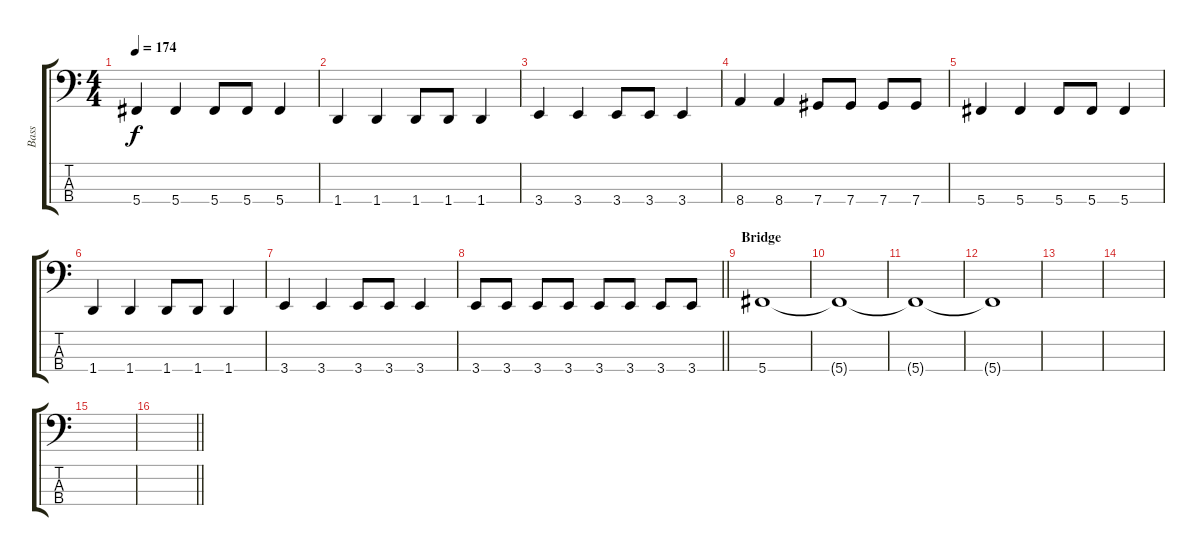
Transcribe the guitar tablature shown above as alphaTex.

\track ("Bass" "Bass") {instrument electricbasspick}
\staff {score tabs}
\tuning (Gb2 Db2 Ab1 Db1) {hide}
\ts (4 4)
\tempo 174
\clef f4
\ks c
5.4.4{dy f} 5.4.4 5.4.8 5.4.8 5.4.4 |
1.4.4 1.4.4 1.4.8 1.4.8 1.4.4 |
3.4.4 3.4.4 3.4.8 3.4.8 3.4.4 |
8.4.4 8.4.4 7.4.8 7.4.8 7.4.8 7.4.8 |
5.4.4 5.4.4 5.4.8 5.4.8 5.4.4 |
1.4.4 1.4.4 1.4.8 1.4.8 1.4.4 |
3.4.4 3.4.4 3.4.8 3.4.8 3.4.4 |
\barLineRight lightlight
3.4.8 3.4.8 3.4.8 3.4.8 3.4.8 3.4.8 3.4.8 3.4.8 |
\section ("" "Bridge")
5.4.1{volume 0} |
5.4{t}.1 |
5.4{t}.1 |
5.4{t}.1 |
|
|
|
\barLineRight lightlight
